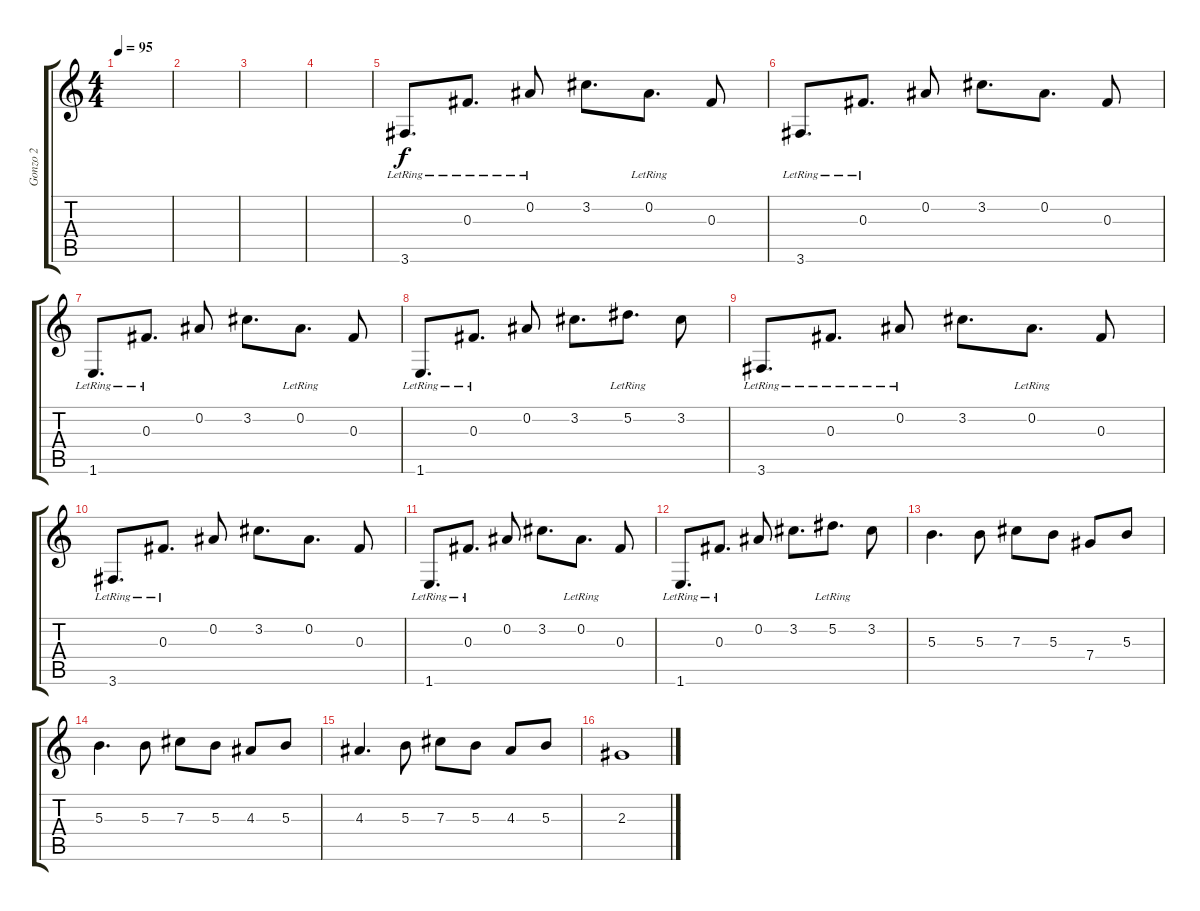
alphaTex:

\track ("Gonzo 2" "Gonzo 2") {instrument electricguitarclean}
\staff {score tabs}
\tuning (Eb4 Bb3 Gb3 Db3 Ab2 Eb2) {hide}
\ts (4 4)
\tempo 95
\clef g2
\ks c
|
|
|
|
3.6{lr}.8{d dy f volume 15 instrument electricguitarclean} 0.3{lr}.8{d} 0.2{lr}.8 3.2.8{d} 0.2{lr}.8{d} 0.3.8 |
3.6{lr}.8{d} 0.3{lr}.8{d} 0.2.8 3.2.8{d} 0.2.8{d} 0.3.8 |
1.6{lr}.8{d} 0.3{lr}.8{d} 0.2.8 3.2.8{d} 0.2{lr}.8{d} 0.3.8 |
1.6{lr}.8{d} 0.3{lr}.8{d} 0.2.8 3.2.8{d} 5.2{lr}.8{d} 3.2.8 |
3.6{lr}.8{d} 0.3{lr}.8{d} 0.2{lr}.8 3.2.8{d} 0.2{lr}.8{d} 0.3.8 |
3.6{lr}.8{d} 0.3{lr}.8{d} 0.2.8 3.2.8{d} 0.2.8{d} 0.3.8 |
1.6{lr}.8{d} 0.3{lr}.8{d} 0.2.8 3.2.8{d} 0.2{lr}.8{d} 0.3.8 |
1.6{lr}.8{d} 0.3{lr}.8{d} 0.2.8 3.2.8{d} 5.2{lr}.8{d} 3.2.8 |
5.3.4{d volume 15 instrument distortionguitar} 5.3.8 7.3.8 5.3.8 7.4.8 5.3.8 |
5.3.4{d} 5.3.8 7.3.8 5.3.8 4.3.8 5.3.8 |
4.3.4{d} 5.3.8 7.3.8 5.3.8 4.3.8 5.3.8 |
2.3.1
